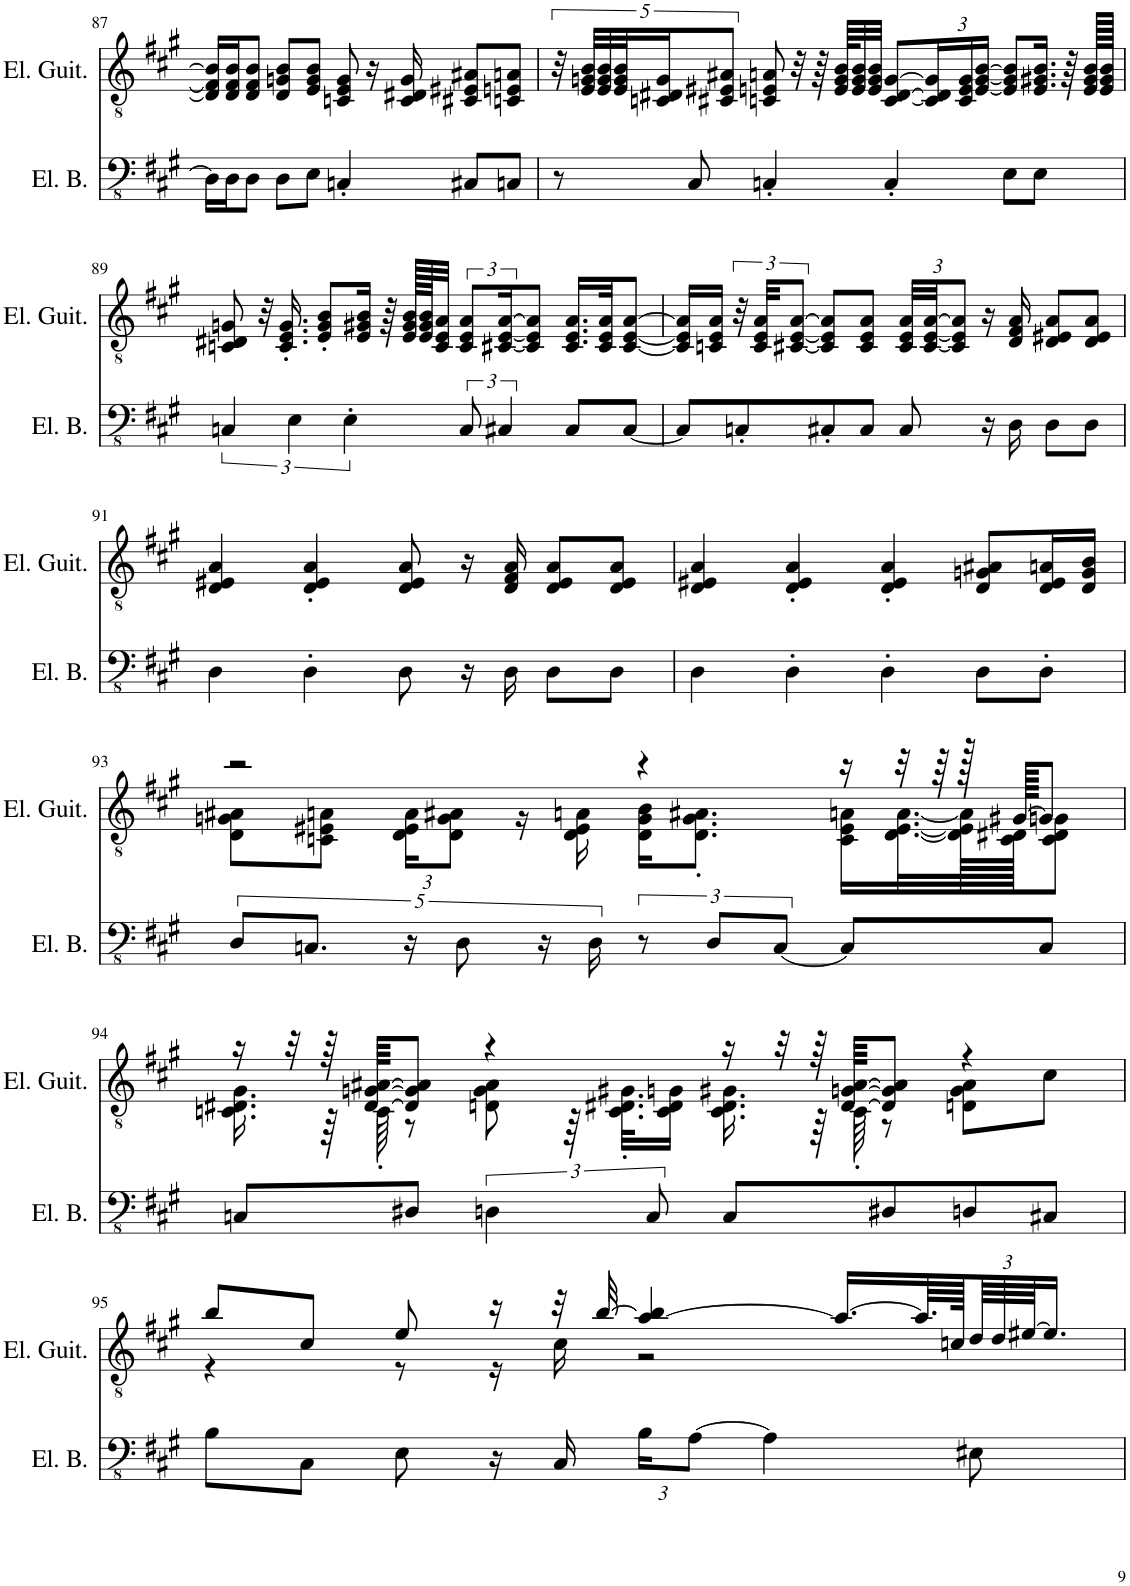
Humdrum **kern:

**kern	**kern
*part2	*part1
*staff2	*staff1
*I"Electric Bass	*I"Electric Guitar
*I'El. B.	*I'El. Guit.
!!LO:PB:g=z
*clefFv4	*clefGv2
*k[f#c#g#]	*k[f#c#g#]
*M4/4	*M4/4
=87	=87
16DD\LL]	16D/] 16F#/] 16B/]LL
16DD\J	16D/ 16F#/ 16B/J
8DD\J	8D/ 8F#/ 8B/J
8DD\L	8D/ 8Gn/ 8B/L
8EE\J	8E/ 8G/ 8B/J
4CCn'/	8Cn/ 8E/ 8G/
.	16r
.	16C/ 16D#X/ 16G/
8CC#X/L	8C#X/ 8E#X/ 8A#X/L
8CCn/J	8Cn/ 8En/ 8An/J
=88	=88
8r	40r
.	40E/ 40Gn/ 40B/LLL
.	40E/ 40G/ 40B/
.	40E/ 40G/ 40B/J
.	20Cn/ 20D#X/ 20G/J
8CC#/	.
.	10C#X/ 10E#X/ 10A#X/J
4CCn'/	8Cn/ 8En/ 8An/
.	32r
.	64r
.	64E/ 64G/ 64B/KLLL
.	32E/ 32G/ 32B/
.	32E/ 32G/ 32B/JJJ
4CC'/	[8C/ [8D#/ [8G/L
*	*Xbrackettup
.	24C/] 24D#/] 24G/]L
.	24C/ 24E/ 24G/
.	[24E/ [24G/ [24B/JJ
8EE\L	8E/] 8G/] 8B/]L
8EE\J	16.E/ 16.G#X/ 16.B/Jk
.	64r
.	128E/ 128G#/ 128B/LLLLL
.	128E/ 128G#/ 128B/JJJJJ
!!LO:LB:g=z
=89	=89
6CCn/	8Cn/ 8D#X/ 8Gn/
.	32r
.	16.C/' 16.E/' 16.G/'
6EE\	.
.	8E/' 8G/' 8B/'L
6EE'\	.
.	16E/ 16G#X/ 16B/Jk
.	64r
.	128E/ 128G#/ 128B/LLLLL
.	128E/ 128G#/ 128B/JJ
.	32C/ 32E/ 32A/JJJ
*	*brackettup
12CC/	12C/ 12E/ 12A/L
6CC#X/	[24C#X/ [24E/ [24A/K
.	8C#/] 8E/] 8A/]J
8CC#/L	16.C#/ 16.E/ 16.A/LL
.	32C#/ 32E/ 32A/JK
[8CC#/J	[8C#/ [8E/ [8A/J
=90	=90
8CC#/L]	16C#/] 16E/] 16A/]LL
.	16Cn/ 16E/ 16A/JJ
8CCn'/	48r
.	48C/ 48E/ 48A/KKL
.	[12C#X/ [12E/ [12A/J
8CC#X'/	8C#/] 8E/] 8A/]L
8CC#/J	8C#/ 8E/ 8A/J
*	*Xbrackettup
8CC#/	48C#/ 48E/ 48A/LLL
.	[48C#/ [48E/ [48A/JJ
.	12C#/] 12E/] 12A/]J
16r	16r
16DD\	16D/ 16F#/ 16A/
8DD\L	8D/ 8E#X/ 8A/L
8DD\J	8D/ 8E#/ 8A/J
!!LO:LB:g=z
=91	=91
4DD\	4D/ 4E#X/ 4A/
4DD'\	4D/' 4E#/' 4A/'
8DD\	8D/ 8E#/ 8A/
16r	16r
16DD\	16D/ 16F#/ 16A/
8DD\L	8D/ 8E#/ 8A/L
8DD\J	8D/ 8E#/ 8A/J
=92	=92
4DD\	4D/ 4E#X/ 4A/
4DD'\	4D/' 4E#/' 4A/'
4DD'\	4D/' 4E#/' 4A/'
8DD\L	8D/ 8Gn/ 8A#X/L
8DD'\J	16D/ 16E#/ 16An/L
.	16D/ 16G/ 16B/JJ
!!LO:LB:g=z
=93	=93
*	*^
10DD/L	2r	8D\ 8Gn\ 8A#X\L
10.CCn/J	.	.
.	.	8Cn\ 8E#X\ 8An\J
20r	.	24D\ 24E#\ 24A\KL
.	.	12D\ 12G\ 12A#X\J
10DD\	.	.
.	.	16r
20r	.	.
.	.	16D\ 16E#\ 16An\
20DD\	.	.
12r	4r	16D\ 16G\ 16B\KL
.	.	8.D\' 8.G\' 8.A#X\'J
12DD/L	.	.
[12CC/J	.	.
8CC/L]	16r	16C\ 16E#\ 16An\LL
.	32r	[32.D\ [32.E#\ [32.A\L
.	64r	.
.	128r	128D\] 128E#\] 128A\]LL
.	[128G#X/KKKKL	128C\ 128D#X\JJJJ
8CC/J	8G#/J]	8C\ 8D#\ 8Gn\J
!!LO:LB:g=z	!!
=94	=94	=94
8CCn/L	16r	16.Cn\ 16.D#X\ 16.G#\
.	32r	.
.	64r	64r
.	[64D#/ [64Gn/ [64A#X/KKKL	64C'\
8DD#X/J	8D#/] 8G/] 8A#/]J	8r
6DDn\	4r	8Dn\ 8G\ 8A#\
.	.	64r
.	.	32.C\' 32.D#X\' 32.G#X\'KLL
12CC/	.	.
.	.	16C\ 16D#\ 16Gn\JJ
8CC/L	16r	16.C\ 16.D#\ 16.G#X\
.	32r	.
.	64r	64r
.	[64D#/ [64Gn/ [64A#/KKKL	64C'\
8DD#X/	8D#/] 8G/] 8A#/]J	8r
8DDn/	4r	8Dn\ 8G\ 8A#\L
8CC#X/J	.	8c#\J
!!LO:LB:g=z	!!
=95	=95	=95
8BB\L	8b/L	4r
8CC#\J	8c#/J	.
8EE\	8e/	8r
16r	16r	16r
16CC#/	32r	16c#\
.	[32b/	.
*Xbrackettup	*	*
24BB\KL	[4a/ 4b/]	2r
[12AA\J	.	.
4AA\]	.	.
.	16.a/LL_	.
.	64.a/LL]	.
.	128cn/K	.
8EE#X\	96d/	.
.	96d/	.
.	[96e#X/JJ	.
.	16.e#/JJ]	.
*	*v	*v
=	=
*-	*-
